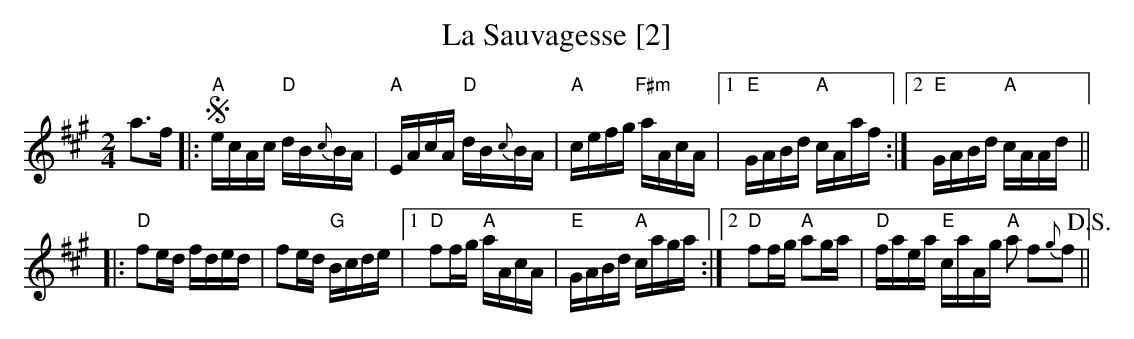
X:1
T:Sauvagesse [2], La
M:2/4
L:1/8
K:A
a>f|:S"A"e/c/A/c/ "D"d/B/{c}B/A/|"A"E/A/c/A/ "D"d/B/{c}B/A/|"A"c/e/f/g/ "F#m"a/A/c/A/|1 "E"G/A/B/d/ "A"c/A/a/f/:|2 "E"G/A/B/d/ "A"c/A/A/d/||
|:"D"fe/d/ f/d/e/d/|fe/d/ "G"B/c/d/e/|1"D"ff/g/ "A"a/A/c/A/|"E"G/A/B/d/ "A"c/a/g/a/:|2"D"ff/g/ "A"ag/a/|"D"f/a/e/a/ "E"c/a/A/g/ "A"a f{g}f!D.S.!||
